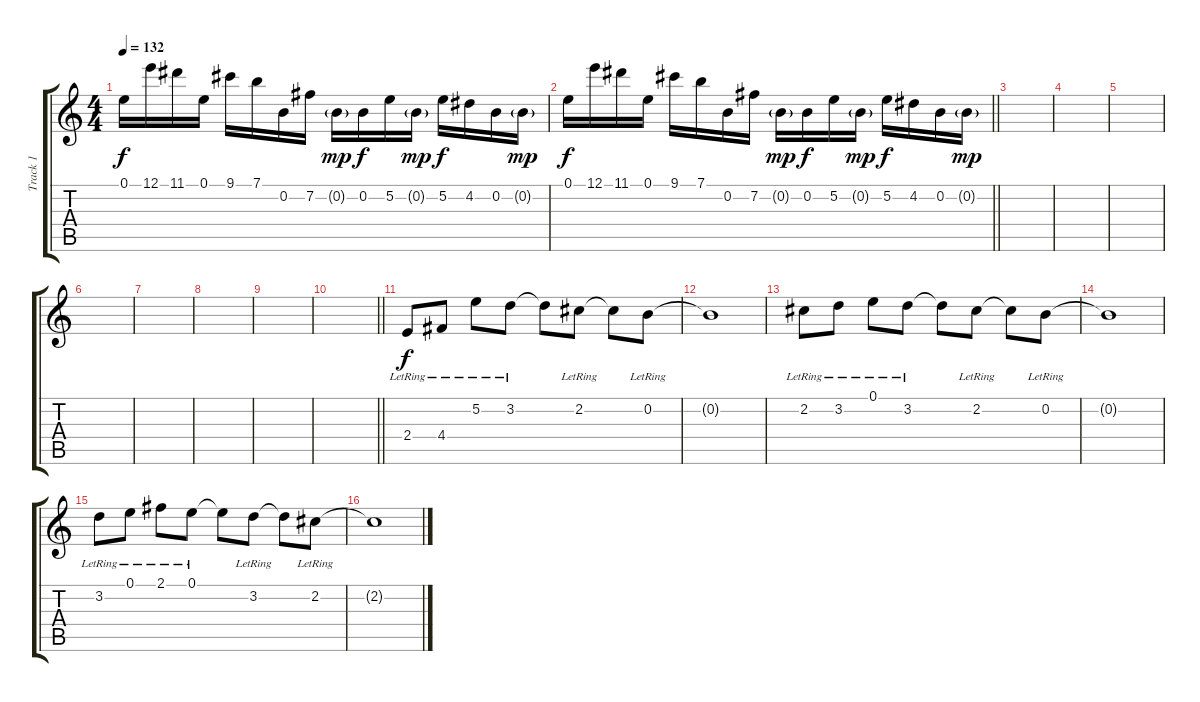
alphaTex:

\track ("Track 1" "Track 1") {instrument electricguitarclean}
\staff {score tabs}
\tuning (E4 B3 G3 D3 A2 E2) {hide}
\ts (4 4)
\tempo 132
\clef g2
\ks c
0.1.16{dy f volume 12 instrument distortionguitar} 12.1.16 11.1.16 0.1.16 9.1.16 7.1.16 0.2.16 7.2.16 0.2{g}.16{dy mp} 0.2.16{dy f} 5.2.16 0.2{g}.16{dy mp} 5.2.16{dy f} 4.2.16 0.2.16 0.2{g}.16{dy mp} |
\barLineRight lightlight
0.1.16{dy f} 12.1.16 11.1.16 0.1.16 9.1.16 7.1.16 0.2.16 7.2.16 0.2{g}.16{dy mp} 0.2.16{dy f} 5.2.16 0.2{g}.16{dy mp} 5.2.16{dy f} 4.2.16 0.2.16 0.2{g}.16{dy mp} |
\section ("" "")
|
|
|
|
|
|
|
\barLineRight lightlight
|
\section ("" "")
2.4{lr}.8{dy f instrument electricguitarclean} 4.4{lr}.8 5.2{lr}.8 3.2{lr}.8 3.2{t}.8 2.2{lr}.8 2.2{t}.8 0.2{lr}.8 |
0.2{t}.1 |
2.2{lr}.8 3.2{lr}.8 0.1{lr}.8 3.2{lr}.8 3.2{t}.8 2.2{lr}.8 2.2{t}.8 0.2{lr}.8 |
0.2{t}.1 |
3.2{lr}.8 0.1{lr}.8 2.1{lr}.8 0.1{lr}.8 0.1{t}.8 3.2{lr}.8 3.2{t}.8 2.2{lr}.8 |
2.2{t}.1
